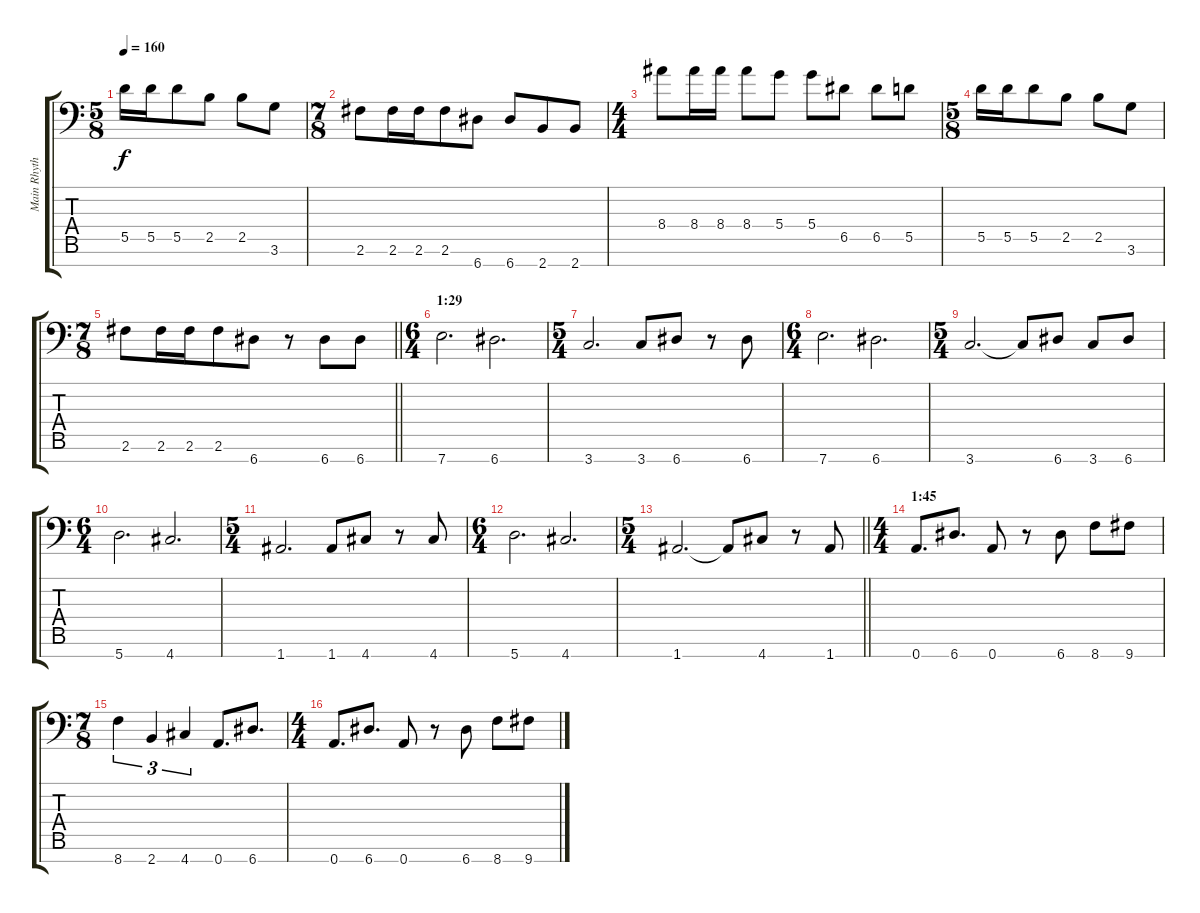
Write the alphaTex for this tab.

\track ("Main Rhythm Guitar L Different Sound" "Main Rhyth") {mute instrument overdrivenguitar}
\staff {score tabs}
\tuning (E4 B3 G3 D3 A2 E2 A1) {hide}
\ts (5 8)
\tempo 160
\clef f4
\ks c
5.5.16{dy f} 5.5.16 5.5.8 2.5.8 2.5.8 3.6.8 |
\ts (7 8)
2.6.8 2.6.16 2.6.16 2.6.8 6.7.8 6.7.8 2.7.8 2.7.8 |
\ts (4 4)
8.4.8 8.4.16 8.4.16 8.4.8 5.4.8 5.4.8 6.5.8 6.5.8 5.5.8 |
\ts (5 8)
5.5.16 5.5.16 5.5.8 2.5.8 2.5.8 3.6.8 |
\ts (7 8)
\barLineRight lightlight
2.6.8 2.6.16 2.6.16 2.6.8 6.7.8 r.8 6.7.8 6.7.8 |
\ts (6 4)
\section ("" "1:29")
7.7.2{d} 6.7.2{d} |
\ts (5 4)
3.7.2{d} 3.7.8 6.7.8 r.8 6.7.8 |
\ts (6 4)
7.7.2{d} 6.7.2{d} |
\ts (5 4)
3.7.2{d} 3.7{t}.8 6.7.8 3.7.8 6.7.8 |
\ts (6 4)
5.7.2{d} 4.7.2{d} |
\ts (5 4)
1.7.2{d} 1.7.8 4.7.8 r.8 4.7.8 |
\ts (6 4)
5.7.2{d} 4.7.2{d} |
\ts (5 4)
\barLineRight lightlight
1.7.2{d} 1.7{t}.8 4.7.8 r.8 1.7.8 |
\ts (4 4)
\section ("" "1:45")
0.7.8{d} 6.7.8{d} 0.7.8 r.8 6.7.8 8.7.8 9.7.8 |
\ts (7 8)
8.7.4{tu (3 2)} 2.7.4{tu (3 2)} 4.7.4{tu (3 2)} 0.7.8{d} 6.7.8{d} |
\ts (4 4)
0.7.8{d} 6.7.8{d} 0.7.8 r.8 6.7.8 8.7.8 9.7.8
